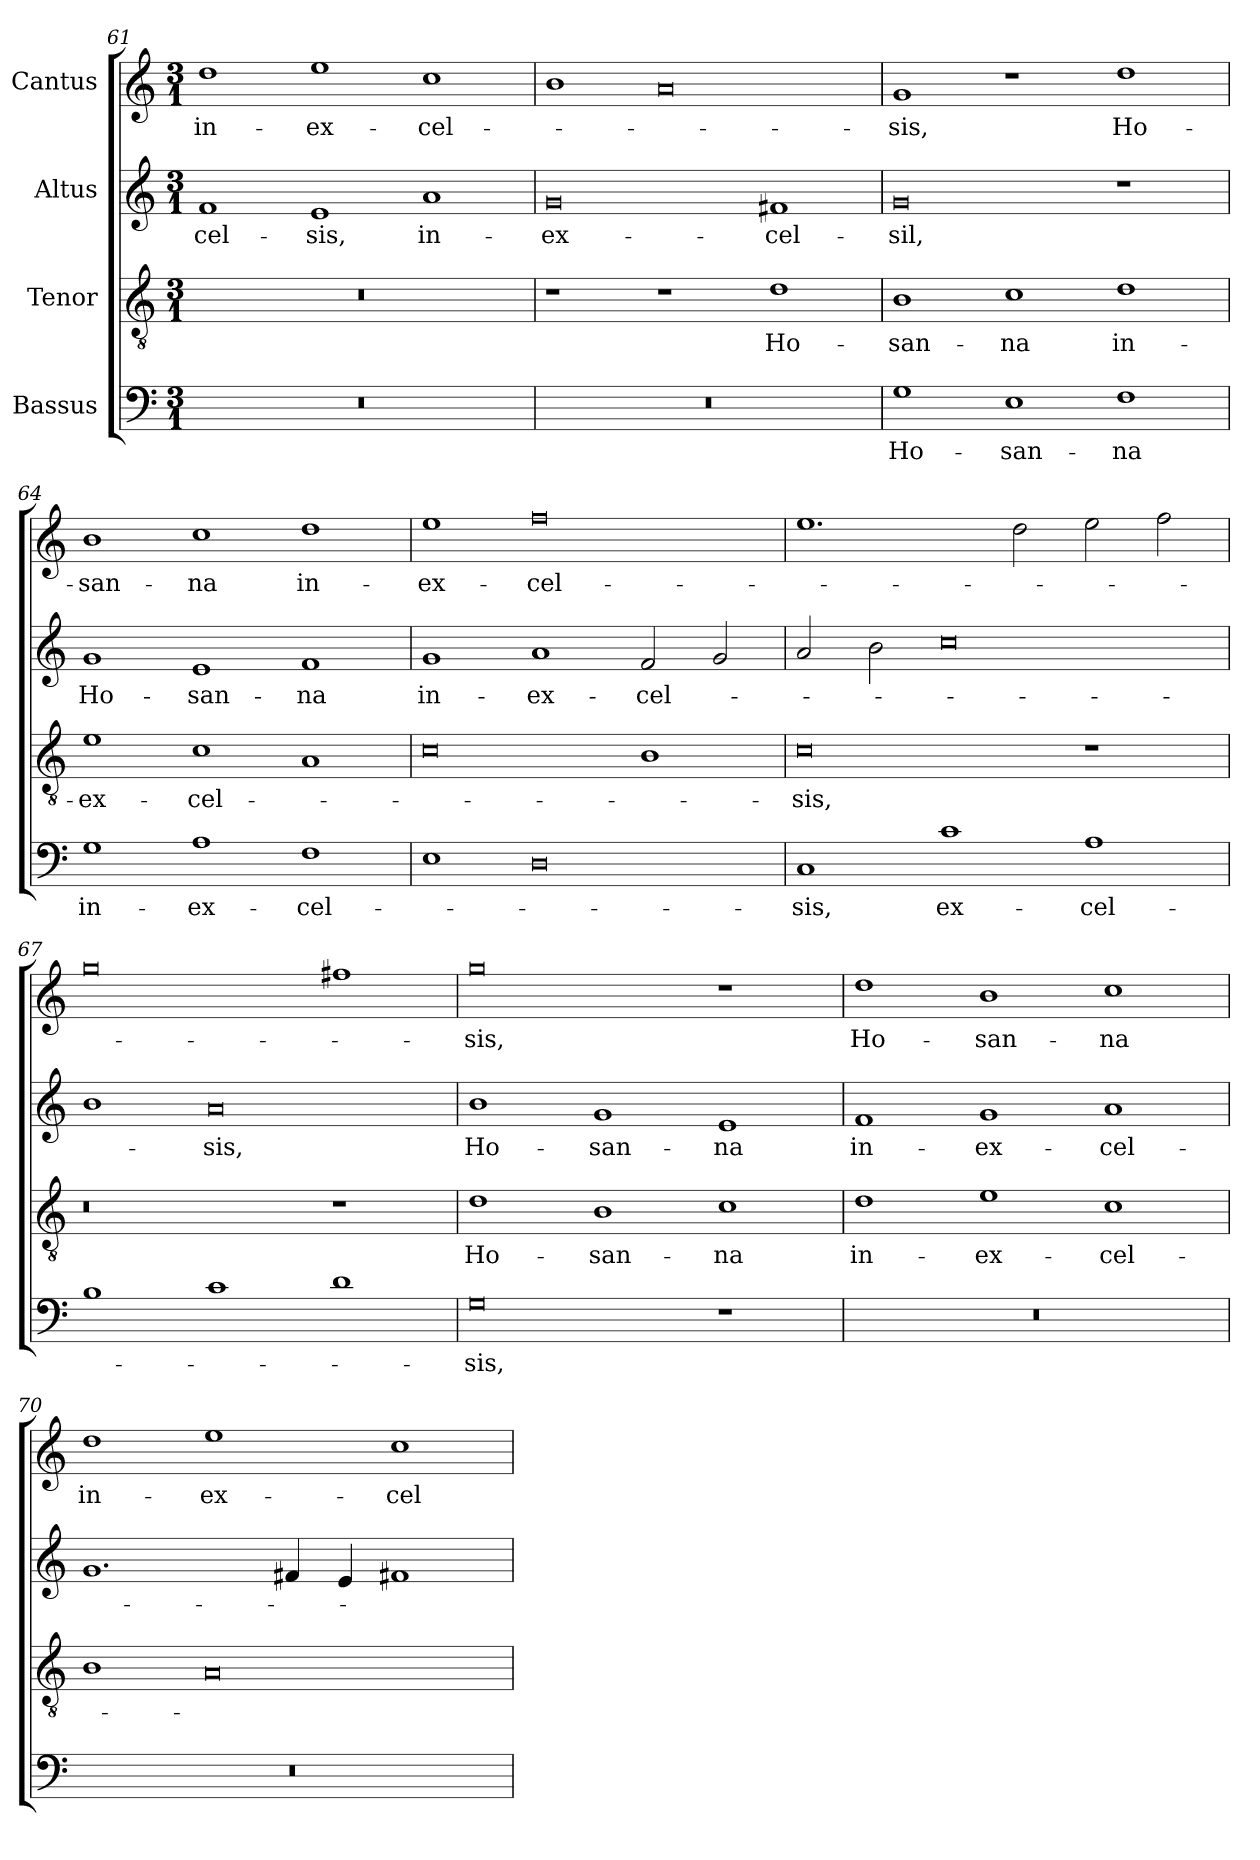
**kern	**text	**kern	**text	**kern	**text	**kern	**text
*part4	*part4	*part3	*part3	*part2	*part2	*part1	*part1
*staff4	*staff4	*staff3	*staff3	*staff2	*staff2	*staff1	*staff1
*I"Bassus	*	*I"Tenor	*	*I"Altus	*	*I"Cantus	*
*clefF4	*	*clefGv2	*	*clefG2	*	*clefG2	*
*k[]	*	*k[]	*	*k[]	*	*k[]	*
*M3/1	*	*M3/1	*	*M3/1	*	*M3/1	*
=61	=61	=61	=61	=61	=61	=61	=61
0.r	.	0.r	.	1f/	-cel-	1dd\	in-
.	.	.	.	1e/	-sis,	1ee\	ex-
.	.	.	.	1a/	in-	1cc\	-cel-
=62	=62	=62	=62	=62	=62	=62	=62
0.r	.	1r	.	0g/	ex-	1b\	.
.	.	1r	.	.	.	0a/	.
.	.	1d\	Ho-	1f#X/	-cel-	.	.
=63	=63	=63	=63	=63	=63	=63	=63
1G\	Ho-	1B\	-san-	0g/	-sil,	1g/	-sis,
1E\	-san-	1c\	-na	.	.	1r	.
1F\	-na	1d\	in-	1r	.	1dd\	Ho-
=64	=64	=64	=64	=64	=64	=64	=64
1G\	in-	1e\	ex-	1g/	Ho-	1b\	-san-
1A\	ex-	1c\	-cel-	1e/	-san-	1cc\	-na
1F\	-cel-	1A/	.	1f/	-na	1dd\	in-
=65	=65	=65	=65	=65	=65	=65	=65
1E\	.	0c\	.	1g/	in-	1ee\	ex-
0D\	.	.	.	1a/	ex-	0ff\	-cel-
.	.	1B\	.	2f/	-cel-	.	.
.	.	.	.	2g/	.	.	.
=66	=66	=66	=66	=66	=66	=66	=66
1C/	-sis,	0c\	-sis,	2a/	.	1.ee\	.
.	.	.	.	2b\	.	.	.
1c\	ex-	.	.	0cc\	.	.	.
.	.	.	.	.	.	2dd\	.
1A\	-cel-	1r	.	.	.	2ee\	.
.	.	.	.	.	.	2ff\	.
=67	=67	=67	=67	=67	=67	=67	=67
1B\	.	0r	.	1b\	.	0gg\	.
1c\	.	.	.	0a/	-sis,	.	.
1d\	.	1r	.	.	.	1ff#X\	.
=68	=68	=68	=68	=68	=68	=68	=68
0G\	-sis,	1d\	Ho-	1b\	Ho-	0gg\	-sis,
.	.	1B\	-san-	1g/	-san-	.	.
1r	.	1c\	-na	1e/	-na	1r	.
=69	=69	=69	=69	=69	=69	=69	=69
0.r	.	1d\	in-	1f/	in-	1dd\	Ho-
.	.	1e\	ex-	1g/	ex-	1b\	-san-
.	.	1c\	-cel-	1a/	-cel-	1cc\	-na
=70	=70	=70	=70	=70	=70	=70	=70
0.r	.	1B\	.	1.g/	.	1dd\	in-
.	.	0A/	.	.	.	1ee\	ex-
.	.	.	.	4f#X/	.	.	.
.	.	.	.	4e/	.	.	.
.	.	.	.	1f#X/	.	1cc\	-cel-
=	=	=	=	=	=	=	=
*-	*-	*-	*-	*-	*-	*-	*-
